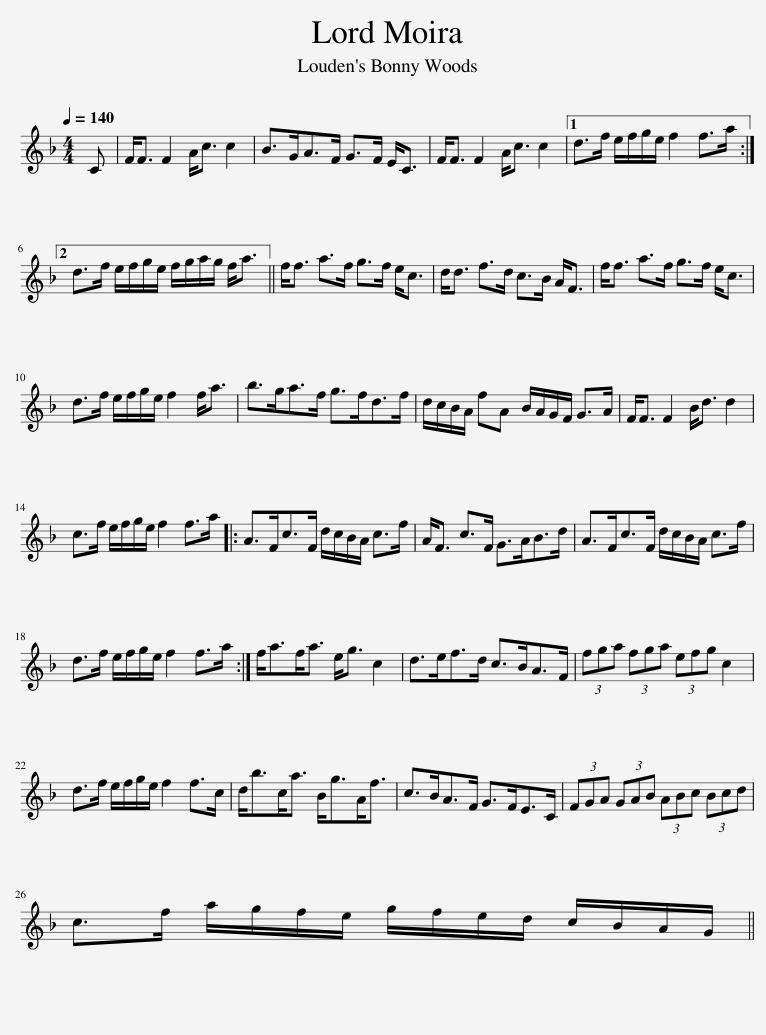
X:1
L:1/8
Q:1/4=140
M:4/4
I:linebreak $
K:F
V:1 treble
V:1
 C | F<F F2 A<c c2 | B>GA>F G>F E<C | F<F F2 A<c c2 |1 d>f e/f/g/e/ f2 f>a :|2$ %5
 d>f e/f/g/e/ f/g/a/g/ f<a || f<f a>f g>f e<c | d<d f>d c>B A<F | f<f a>f g>f e<c |$ d>f e/f/g/e/ f2 f<a | %10
 b>ga>f g>fd>f | d/c/B/A/ fA B/A/G/F/ G>A | F<F F2 B<d d2 |$ c>f e/f/g/e/ f2 f>a |: A>Fc>F d/c/B/A/ c>f | %15
 A<F c>F G>AB>d | A>Fc>F d/c/B/A/ c>f |$ d>f e/f/g/e/ f2 f>a :| f<af<a e<g c2 | d>ef>d c>BA>F | %20
 (3fga (3fga (3efg c2 |$ d>f e/f/g/e/ f2 f>c | d<bc<a B<gA<f | c>BA>F G>FE>C | (3FGA (3GAB (3ABc (3Bcd |$ %25
 c>f a/g/f/e/ g/f/e/d/ c/B/A/G/ || %26
